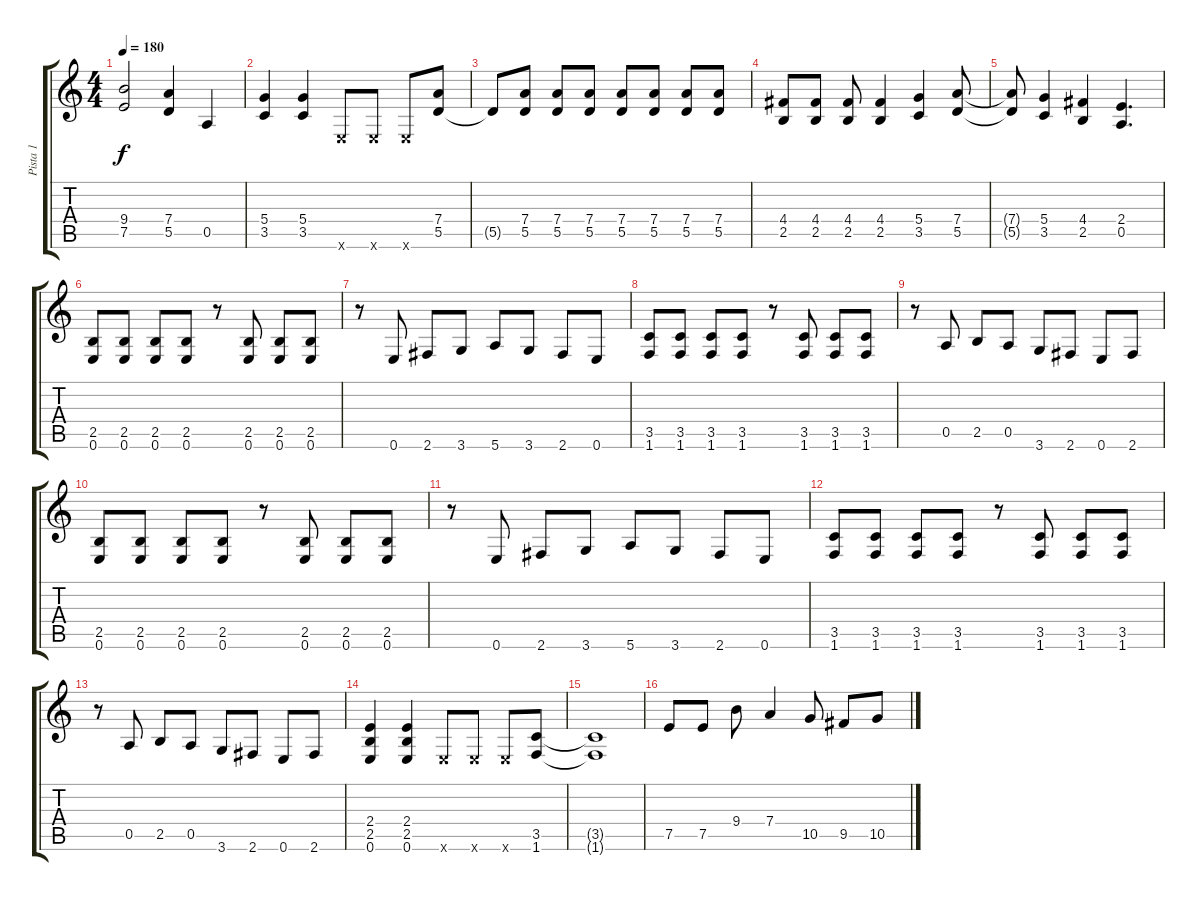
\track ("Pista 1" "Pista 1") {instrument overdrivenguitar}
\staff {score tabs}
\tuning (E4 B3 G3 D3 A2 E2) {hide}
\ts (4 4)
\tempo 180
\clef g2
\ks c
(9.4{t} 7.5{t}).2{dy f} (7.4 5.5).4 0.5.4 |
(5.4 3.5).4 (5.4 3.5).4 0.6{x}.8 0.6{x}.8 0.6{x}.8 (7.4 5.5).8 |
5.5{t}.8 (7.4 5.5).8 (7.4 5.5).8 (7.4 5.5).8 (7.4 5.5).8 (7.4 5.5).8 (7.4 5.5).8 (7.4 5.5).8 |
(4.4 2.5).8 (4.4 2.5).8 (4.4 2.5).8 (4.4 2.5).4 (5.4 3.5).4 (7.4 5.5).8 |
(7.4{t} 5.5{t}).8 (5.4 3.5).4 (4.4 2.5).4 (2.4 0.5).4{d} |
(2.5 0.6).8 (2.5 0.6).8 (2.5 0.6).8 (2.5 0.6).8 r.8 (2.5 0.6).8 (2.5 0.6).8 (2.5 0.6).8 |
r.8 0.6.8 2.6.8 3.6.8 5.6.8 3.6.8 2.6.8 0.6.8 |
(3.5 1.6).8 (3.5 1.6).8 (3.5 1.6).8 (3.5 1.6).8 r.8 (3.5 1.6).8 (3.5 1.6).8 (3.5 1.6).8 |
r.8 0.5.8 2.5.8 0.5.8 3.6.8 2.6.8 0.6.8 2.6.8 |
(2.5 0.6).8 (2.5 0.6).8 (2.5 0.6).8 (2.5 0.6).8 r.8 (2.5 0.6).8 (2.5 0.6).8 (2.5 0.6).8 |
r.8 0.6.8 2.6.8 3.6.8 5.6.8 3.6.8 2.6.8 0.6.8 |
(3.5 1.6).8 (3.5 1.6).8 (3.5 1.6).8 (3.5 1.6).8 r.8 (3.5 1.6).8 (3.5 1.6).8 (3.5 1.6).8 |
r.8 0.5.8 2.5.8 0.5.8 3.6.8 2.6.8 0.6.8 2.6.8 |
(2.4 2.5 0.6).4 (2.4 2.5 0.6).4 0.6{x}.8 0.6{x}.8 0.6{x}.8 (3.5 1.6).8 |
(3.5{t} 1.6{t}).1 |
7.5.8 7.5.8 9.4.8 7.4.4 10.5.8 9.5.8 10.5.8
